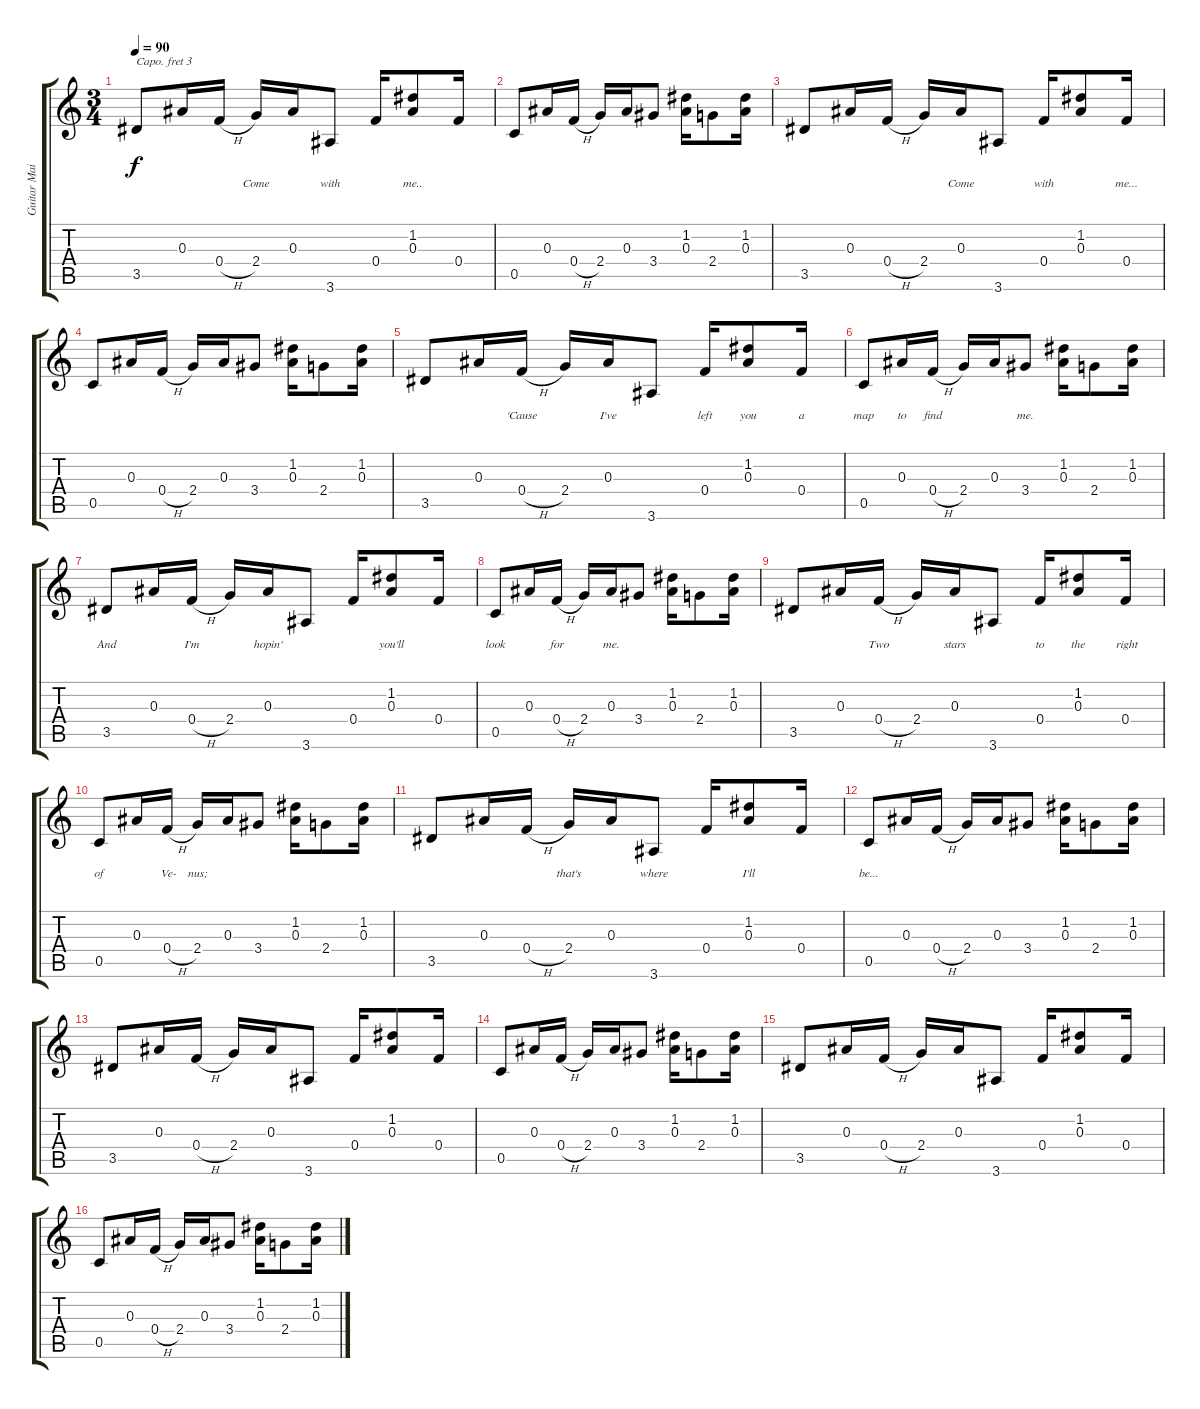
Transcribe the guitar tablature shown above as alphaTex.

\track ("Guitar Main" "Guitar Mai") {instrument acousticguitarsteel}
\staff {score tabs}
\capo 3
\tuning (E4 B3 G3 D3 A2 E2) {hide}
\ts (3 4)
\tempo 90
\clef g2
\ks c
3.5.8{lyrics (0 "") lyrics (1 "") lyrics (2 "") lyrics (3 "") lyrics (4 "") dy f} 0.3.16{lyrics (0 "") lyrics (1 "") lyrics (2 "") lyrics (3 "") lyrics (4 "")} 0.4{h}.16{lyrics (0 "") lyrics (1 "") lyrics (2 "") lyrics (3 "") lyrics (4 "")} 2.4.16{lyrics (0 "Come") lyrics (1 "") lyrics (2 "") lyrics (3 "") lyrics (4 "")} 0.3.16{lyrics (0 "") lyrics (1 "") lyrics (2 "") lyrics (3 "") lyrics (4 "")} 3.6.8{lyrics (0 "with") lyrics (1 "") lyrics (2 "") lyrics (3 "") lyrics (4 "")} 0.4.16{lyrics (0 "") lyrics (1 "") lyrics (2 "") lyrics (3 "") lyrics (4 "")} (1.2 0.3).8{lyrics (0 "me..") lyrics (1 "") lyrics (2 "") lyrics (3 "") lyrics (4 "")} 0.4.16{lyrics (0 "") lyrics (1 "") lyrics (2 "") lyrics (3 "") lyrics (4 "")} |
0.5.8{lyrics (0 "") lyrics (1 "") lyrics (2 "") lyrics (3 "") lyrics (4 "")} 0.3.16{lyrics (0 "") lyrics (1 "") lyrics (2 "") lyrics (3 "") lyrics (4 "")} 0.4{h}.16{lyrics (0 "") lyrics (1 "") lyrics (2 "") lyrics (3 "") lyrics (4 "")} 2.4.16{lyrics (0 "") lyrics (1 "") lyrics (2 "") lyrics (3 "") lyrics (4 "")} 0.3.16{lyrics (0 "") lyrics (1 "") lyrics (2 "") lyrics (3 "") lyrics (4 "")} 3.4.8{lyrics (0 "") lyrics (1 "") lyrics (2 "") lyrics (3 "") lyrics (4 "")} (1.2 0.3).16{lyrics (0 "") lyrics (1 "") lyrics (2 "") lyrics (3 "") lyrics (4 "")} 2.4.8{lyrics (0 "") lyrics (1 "") lyrics (2 "") lyrics (3 "") lyrics (4 "")} (1.2 0.3).16{lyrics (0 "") lyrics (1 "") lyrics (2 "") lyrics (3 "") lyrics (4 "")} |
3.5.8{lyrics (0 "") lyrics (1 "") lyrics (2 "") lyrics (3 "") lyrics (4 "")} 0.3.16{lyrics (0 "") lyrics (1 "") lyrics (2 "") lyrics (3 "") lyrics (4 "")} 0.4{h}.16{lyrics (0 "") lyrics (1 "") lyrics (2 "") lyrics (3 "") lyrics (4 "")} 2.4.16{lyrics (0 "") lyrics (1 "") lyrics (2 "") lyrics (3 "") lyrics (4 "")} 0.3.16{lyrics (0 "Come") lyrics (1 "") lyrics (2 "") lyrics (3 "") lyrics (4 "")} 3.6.8{lyrics (0 "") lyrics (1 "") lyrics (2 "") lyrics (3 "") lyrics (4 "")} 0.4.16{lyrics (0 "with") lyrics (1 "") lyrics (2 "") lyrics (3 "") lyrics (4 "")} (1.2 0.3).8{lyrics (0 "") lyrics (1 "") lyrics (2 "") lyrics (3 "") lyrics (4 "")} 0.4.16{lyrics (0 "me...") lyrics (1 "") lyrics (2 "") lyrics (3 "") lyrics (4 "")} |
0.5.8{lyrics (0 "") lyrics (1 "") lyrics (2 "") lyrics (3 "") lyrics (4 "")} 0.3.16{lyrics (0 "") lyrics (1 "") lyrics (2 "") lyrics (3 "") lyrics (4 "")} 0.4{h}.16{lyrics (0 "") lyrics (1 "") lyrics (2 "") lyrics (3 "") lyrics (4 "")} 2.4.16 0.3.16 3.4.8 (1.2 0.3).16 2.4.8 (1.2 0.3).16 |
3.5.8{lyrics (0 "") lyrics (1 "") lyrics (2 "") lyrics (3 "") lyrics (4 "")} 0.3.16{lyrics (0 "") lyrics (1 "") lyrics (2 "") lyrics (3 "") lyrics (4 "")} 0.4{h}.16{lyrics (0 "") lyrics (1 "'Cause") lyrics (2 "") lyrics (3 "") lyrics (4 "")} 2.4.16{lyrics (0 "") lyrics (1 "") lyrics (2 "") lyrics (3 "") lyrics (4 "")} 0.3.16{lyrics (0 "") lyrics (1 "I've") lyrics (2 "") lyrics (3 "") lyrics (4 "")} 3.6.8{lyrics (0 "") lyrics (1 "") lyrics (2 "") lyrics (3 "") lyrics (4 "")} 0.4.16{lyrics (0 "") lyrics (1 "left") lyrics (2 "") lyrics (3 "") lyrics (4 "")} (1.2 0.3).8{lyrics (0 "") lyrics (1 "you") lyrics (2 "") lyrics (3 "") lyrics (4 "")} 0.4.16{lyrics (0 "") lyrics (1 "a") lyrics (2 "") lyrics (3 "") lyrics (4 "")} |
0.5.8{lyrics (0 "") lyrics (1 "map") lyrics (2 "") lyrics (3 "") lyrics (4 "")} 0.3.16{lyrics (0 "") lyrics (1 "to") lyrics (2 "") lyrics (3 "") lyrics (4 "")} 0.4{h}.16{lyrics (0 "") lyrics (1 "find") lyrics (2 "") lyrics (3 "") lyrics (4 "")} 2.4.16{lyrics (0 "") lyrics (1 "") lyrics (2 "") lyrics (3 "") lyrics (4 "")} 0.3.16{lyrics (0 "") lyrics (1 "") lyrics (2 "") lyrics (3 "") lyrics (4 "")} 3.4.8{lyrics (0 "") lyrics (1 "me.") lyrics (2 "") lyrics (3 "") lyrics (4 "")} (1.2 0.3).16{lyrics (0 "") lyrics (1 "") lyrics (2 "") lyrics (3 "") lyrics (4 "")} 2.4.8{lyrics (0 "") lyrics (1 "") lyrics (2 "") lyrics (3 "") lyrics (4 "")} (1.2 0.3).16{lyrics (0 "") lyrics (1 "") lyrics (2 "") lyrics (3 "") lyrics (4 "")} |
3.5.8{lyrics (0 "") lyrics (1 "And") lyrics (2 "") lyrics (3 "") lyrics (4 "")} 0.3.16{lyrics (0 "") lyrics (1 "") lyrics (2 "") lyrics (3 "") lyrics (4 "")} 0.4{h}.16{lyrics (0 "") lyrics (1 "I'm") lyrics (2 "") lyrics (3 "") lyrics (4 "")} 2.4.16{lyrics (0 "") lyrics (1 "") lyrics (2 "") lyrics (3 "") lyrics (4 "")} 0.3.16{lyrics (0 "") lyrics (1 "hopin'") lyrics (2 "") lyrics (3 "") lyrics (4 "")} 3.6.8{lyrics (0 "") lyrics (1 "") lyrics (2 "") lyrics (3 "") lyrics (4 "")} 0.4.16{lyrics (0 "") lyrics (1 "") lyrics (2 "") lyrics (3 "") lyrics (4 "")} (1.2 0.3).8{lyrics (0 "") lyrics (1 "you'll") lyrics (2 "") lyrics (3 "") lyrics (4 "")} 0.4.16{lyrics (0 "") lyrics (1 "") lyrics (2 "") lyrics (3 "") lyrics (4 "")} |
0.5.8{lyrics (0 "") lyrics (1 "look") lyrics (2 "") lyrics (3 "") lyrics (4 "")} 0.3.16{lyrics (0 "") lyrics (1 "") lyrics (2 "") lyrics (3 "") lyrics (4 "")} 0.4{h}.16{lyrics (0 "") lyrics (1 "for") lyrics (2 "") lyrics (3 "") lyrics (4 "")} 2.4.16{lyrics (0 "") lyrics (1 "") lyrics (2 "") lyrics (3 "") lyrics (4 "")} 0.3.16{lyrics (0 "") lyrics (1 "me.") lyrics (2 "") lyrics (3 "") lyrics (4 "")} 3.4.8{lyrics (0 "") lyrics (1 "") lyrics (2 "") lyrics (3 "") lyrics (4 "")} (1.2 0.3).16{lyrics (0 "") lyrics (1 "") lyrics (2 "") lyrics (3 "") lyrics (4 "")} 2.4.8{lyrics (0 "") lyrics (1 "") lyrics (2 "") lyrics (3 "") lyrics (4 "")} (1.2 0.3).16{lyrics (0 "") lyrics (1 "") lyrics (2 "") lyrics (3 "") lyrics (4 "")} |
3.5.8{lyrics (0 "") lyrics (1 "") lyrics (2 "") lyrics (3 "") lyrics (4 "")} 0.3.16{lyrics (0 "") lyrics (1 "") lyrics (2 "") lyrics (3 "") lyrics (4 "")} 0.4{h}.16{lyrics (0 "") lyrics (1 "Two") lyrics (2 "") lyrics (3 "") lyrics (4 "")} 2.4.16{lyrics (0 "") lyrics (1 "") lyrics (2 "") lyrics (3 "") lyrics (4 "")} 0.3.16{lyrics (0 "") lyrics (1 "stars") lyrics (2 "") lyrics (3 "") lyrics (4 "")} 3.6.8{lyrics (0 "") lyrics (1 "") lyrics (2 "") lyrics (3 "") lyrics (4 "")} 0.4.16{lyrics (0 "") lyrics (1 "to") lyrics (2 "") lyrics (3 "") lyrics (4 "")} (1.2 0.3).8{lyrics (0 "") lyrics (1 "the") lyrics (2 "") lyrics (3 "") lyrics (4 "")} 0.4.16{lyrics (0 "") lyrics (1 " right") lyrics (2 "") lyrics (3 "") lyrics (4 "")} |
0.5.8{lyrics (0 "") lyrics (1 "of") lyrics (2 "") lyrics (3 "") lyrics (4 "")} 0.3.16{lyrics (0 "") lyrics (1 "") lyrics (2 "") lyrics (3 "") lyrics (4 "")} 0.4{h}.16{lyrics (0 "") lyrics (1 " Ve-") lyrics (2 "") lyrics (3 "") lyrics (4 "")} 2.4.16{lyrics (0 "") lyrics (1 "nus;") lyrics (2 "") lyrics (3 "") lyrics (4 "")} 0.3.16{lyrics (0 "") lyrics (1 "") lyrics (2 "") lyrics (3 "") lyrics (4 "")} 3.4.8{lyrics (0 "") lyrics (1 "") lyrics (2 "") lyrics (3 "") lyrics (4 "")} (1.2 0.3).16{lyrics (0 "") lyrics (1 "") lyrics (2 "") lyrics (3 "") lyrics (4 "")} 2.4.8{lyrics (0 "") lyrics (1 "") lyrics (2 "") lyrics (3 "") lyrics (4 "")} (1.2 0.3).16{lyrics (0 "") lyrics (1 "") lyrics (2 "") lyrics (3 "") lyrics (4 "")} |
3.5.8{lyrics (0 "") lyrics (1 "") lyrics (2 "") lyrics (3 "") lyrics (4 "")} 0.3.16{lyrics (0 "") lyrics (1 "") lyrics (2 "") lyrics (3 "") lyrics (4 "")} 0.4{h}.16{lyrics (0 "") lyrics (1 "") lyrics (2 "") lyrics (3 "") lyrics (4 "")} 2.4.16{lyrics (0 "") lyrics (1 "that's") lyrics (2 "") lyrics (3 "") lyrics (4 "")} 0.3.16{lyrics (0 "") lyrics (1 "") lyrics (2 "") lyrics (3 "") lyrics (4 "")} 3.6.8{lyrics (0 "") lyrics (1 "where") lyrics (2 "") lyrics (3 "") lyrics (4 "")} 0.4.16{lyrics (0 "") lyrics (1 "") lyrics (2 "") lyrics (3 "") lyrics (4 "")} (1.2 0.3).8{lyrics (0 "") lyrics (1 "I'll") lyrics (2 "") lyrics (3 "") lyrics (4 "")} 0.4.16{lyrics (0 "") lyrics (1 "") lyrics (2 "") lyrics (3 "") lyrics (4 "")} |
0.5.8{lyrics (0 "") lyrics (1 "be...") lyrics (2 "") lyrics (3 "") lyrics (4 "")} 0.3.16 0.4{h}.16 2.4.16 0.3.16 3.4.8 (1.2 0.3).16 2.4.8 (1.2 0.3).16 |
3.5.8 0.3.16 0.4{h}.16 2.4.16 0.3.16 3.6.8 0.4.16 (1.2 0.3).8 0.4.16 |
0.5.8 0.3.16 0.4{h}.16 2.4.16 0.3.16 3.4.8 (1.2 0.3).16 2.4.8 (1.2 0.3).16 |
3.5.8 0.3.16 0.4{h}.16 2.4.16 0.3.16 3.6.8 0.4.16 (1.2 0.3).8 0.4.16 |
0.5.8 0.3.16 0.4{h}.16 2.4.16 0.3.16 3.4.8 (1.2 0.3).16 2.4.8 (1.2 0.3).16
